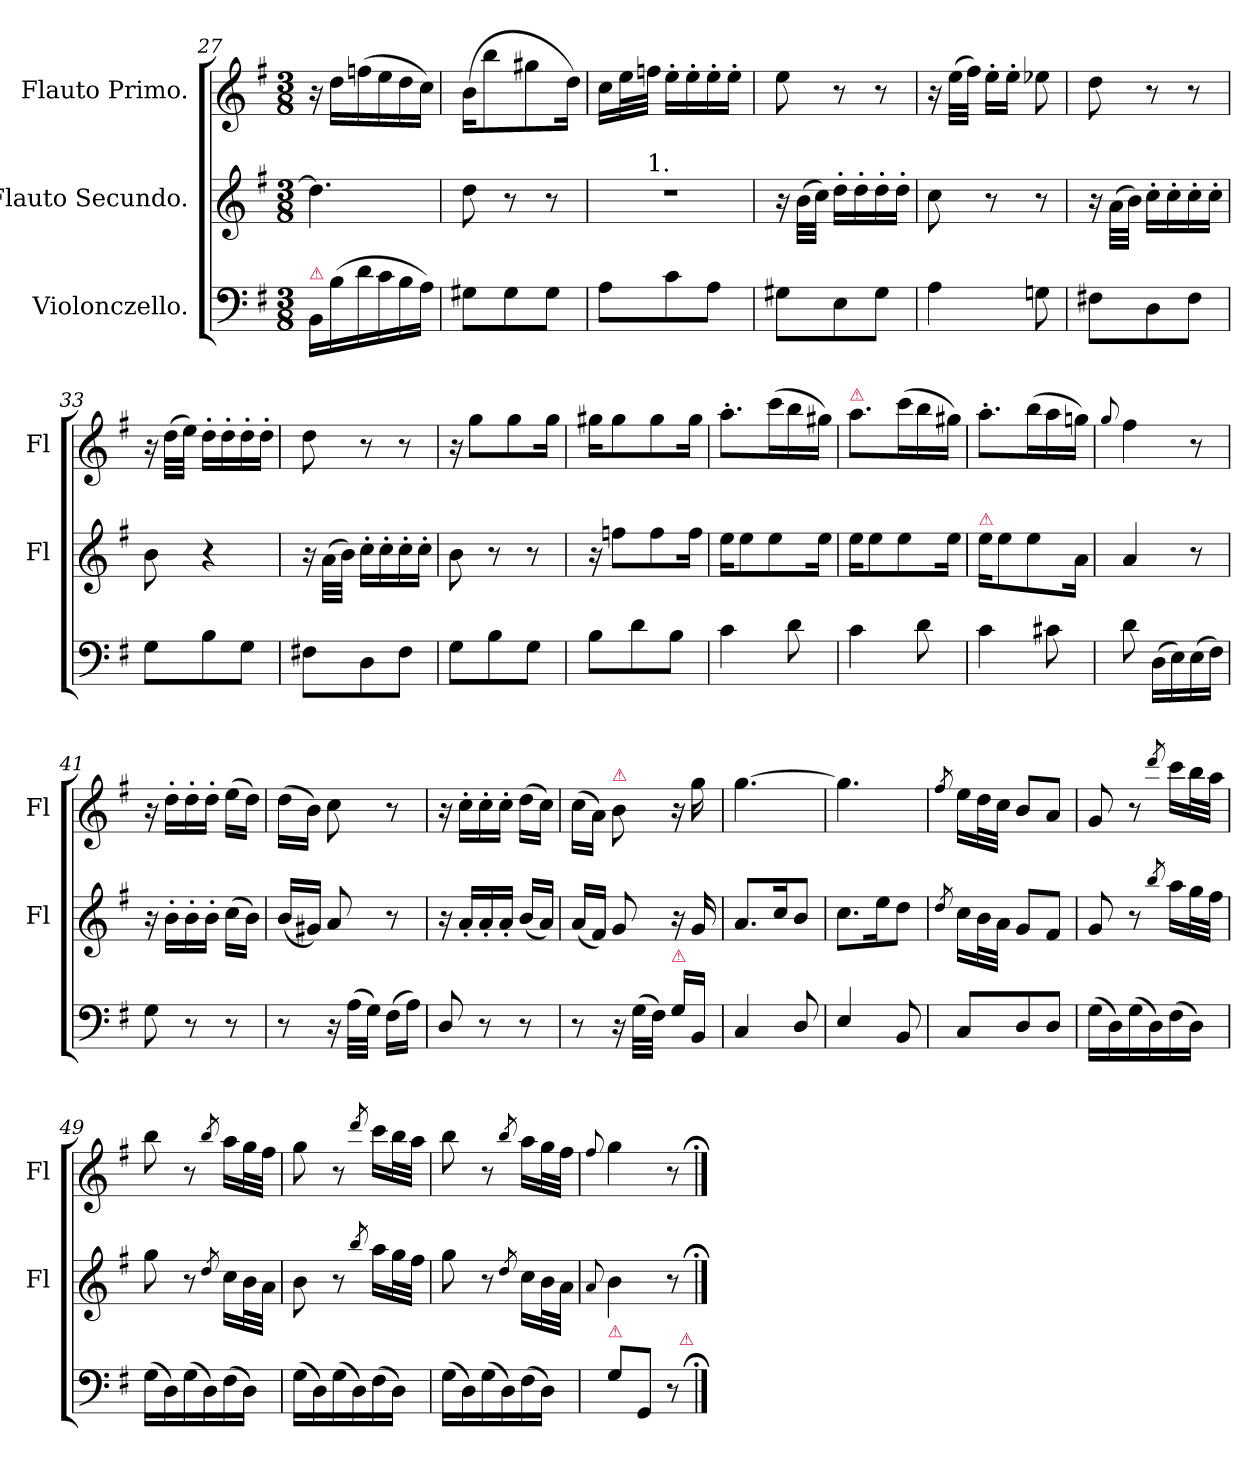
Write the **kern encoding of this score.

**kern	**dynam	**kern	**kern
*part3	*part3	*part2	*part1
*staff3	*staff3	*staff2	*staff1
*I"Violonczello.	*	*I"Flauto Secundo.	*I"Flauto Primo.
*	*	*I'Fl	*I'Fl
*clefF4	*	*clefG2	*clefG2
*k[f#]	*	*k[f#]	*k[f#]
*M3/8	*	*M3/8	*M3/8
=27	=27	=27	=27
!LO:TX:a:color=crimson:t=⚠	!	!	!
16BB/LL	.	4.dd\]	16r
(>16B\	.	.	16dd\LL
16d\	.	.	(>16ffn\
16c\	.	.	16ee\
16B\	.	.	16dd\
16A\JJ)	.	.	16cc\JJ)
=28	=28	=28	=28
8G#X\L	.	8dd\	(>16b\KL
.	.	.	8bb\
8G#\	.	8r	.
.	.	.	8gg#X\
8G#\J	.	8r	.
.	.	.	16dd\Jk)
=29	=29	=29	=29
*	*	*^	*
8A\L	.	4.r	16.ryy	16cc\LL
.	.	.	.	32ee\L
!	!	!	!LO:TX:a:t=1.	!
.	.	.	4ryy	32ffn\JJJ
8c\	.	.	.	16ee'\LL
.	.	.	.	16ee'\
8A\J	.	.	.	16ee'\
.	.	.	.	16ee'\JJ
.	.	.	32ryy	.
*	*	*v	*v	*
=30	=30	=30	=30
8G#X\L	.	16r	8ee\
.	.	(>32b\LLL	.
.	.	32cc\JJJ)	.
8E\	.	16dd'\LL	8r
.	.	16dd'\	.
8G#\J	.	16dd'\	8r
.	.	16dd'\JJ	.
=31	=31	=31	=31
4A\	.	8cc\	16r
.	.	.	(>32ee\LLL
.	.	.	32ff#\JJJ)
.	.	8r	16ee'\LL
.	.	.	16ee'\JJ
8Gn\	.	8r	8ee-X\
=32	=32	=32	=32
8F#X\L	.	16r	8dd\
.	.	(>32a\LLL	.
.	.	32b\JJJ)	.
8D\	.	16cc'\LL	8r
.	.	16cc'\	.
8F#\J	.	16cc'\	8r
.	.	16cc'\JJ	.
=33	=33	=33	=33
8G\L	.	8b\	16r
.	.	.	(>32dd\LLL
.	.	.	32ee\JJJ)
8B\	.	4r	16dd'\LL
.	.	.	16dd'\
8G\J	.	.	16dd'\
.	.	.	16dd'\JJ
=34	=34	=34	=34
8F#X\L	.	16r	8dd\
.	.	(>32a\LLL	.
.	.	32b\JJJ)	.
8D\	.	16cc'\LL	8r
.	.	16cc'\	.
8F#\J	.	16cc'\	8r
.	.	16cc'\JJ	.
=35	=35	=35	=35
8G\L	.	8b\	16r
.	.	.	8gg\L
8B\	.	8r	.
.	.	.	8gg\
8G\J	.	8r	.
.	.	.	16gg\Jk
=36	=36	=36	=36
8B\L	.	16r	16gg#X\KL
.	.	8ffn\L	8gg#\
8d\	.	.	.
.	.	8ff\	8gg#\
8B\J	.	.	.
.	.	16ff\Jk	16gg#\Jk
=37	=37	=37	=37
4c\	.	16ee\KL	8.aa'\L
.	.	8ee\	.
.	.	8ee\	(>16ccc\L
8d\	.	.	16bb\
.	.	16ee\Jk	16gg#X\JJ)
=38	=38	=38	=38
!	!	!	!LO:TX:a:color=crimson:t=⚠
4c\	.	16ee\KL	8.aa\L
.	.	8ee\	.
.	.	8ee\	(16ccc\L
8d\	.	.	16bb\
.	.	16ee\Jk	16gg#X\JJ)
=39	=39	=39	=39
!	!	!LO:TX:a:color=crimson:t=⚠	!
4c\	.	16ee\KL	8.aa'\L
.	.	8ee\	.
.	.	8ee\	(>16bb\L
8c#X\	.	.	16aa\
.	.	16a/Jk	16ggn\JJ)
=40	=40	=40	=40
.	.	.	8qqgg/
8d\	.	4a/	4ff#\
(>16D\LL	.	.	.
16E\)	.	.	.
(>16E\	.	8r	8r
16F#\JJ)	.	.	.
=41	=41	=41	=41
8G\	.	16r	16r
.	.	16b'\LL	16dd'\LL
8r	.	16b'\	16dd'\
.	.	16b'\JJ	16dd'\JJ
8r	.	(>16cc\LL	(>16ee\LL
.	.	16b\JJ)	16dd\JJ)
=42	=42	=42	=42
8r	.	(<16b/LL	(>16dd\LL
.	.	16g#X/JJ)	16b\JJ)
16r	.	8a/	8cc\
(>32A\LLL	.	.	.
32G\JJJ)	.	.	.
(>16F#\LL	.	8r	8r
16A\JJ)	.	.	.
=43	=43	=43	=43
8D/	.	16r	16r
.	.	16a'/LL	16cc'\LL
8r	.	16a'/	16cc'\
.	.	16a'/JJ	16cc'\JJ
8r	.	(<16b/LL	(>16dd\LL
.	.	16a/JJ)	16cc\JJ)
=44	=44	=44	=44
8r	.	(<16a/LL	(>16cc\LL
.	.	16f#/JJ)	16a\JJ)
!	!	!	!LO:TX:a:color=crimson:t=⚠
16r	.	8g/	8b\
(>32G\LLL	.	.	.
32F#\JJJ)	.	.	.
!LO:TX:a:color=crimson:t=⚠	!	!	!
16G\LL	.	16r	16r
16BB/JJ	.	16g/	16gg\
=45	=45	=45	=45
4C/	.	8.a/L	[4.gg\
.	.	16cc/K	.
8D/	.	8b/J	.
=46	=46	=46	=46
4E/	.	8.cc\L	4.gg\]
.	.	16ee\K	.
8BB/	.	8dd\J	.
=47	=47	=47	=47
.	.	8qdd/	8qff#/
8C/L	.	16cc\LL	16ee\LL
.	.	32b\L	32dd\L
.	.	32a\JJJ	32cc\JJJ
8D/	.	8g/L	8b/L
8D/J	.	8f#/J	8a/J
=48	=48	=48	=48
!	!LO:DY:a	!	!
(>16G\LL	for&colon;	8g/	8g/
16D\)	.	.	.
(>16G\	.	8r	8r
16D\)	.	.	.
.	.	8qbb/	8qddd/
(>16F#\	.	16aa\LL	16ccc\LL
16D\JJ)	.	32gg\L	32bb\L
.	.	32ff#\JJJ	32aa\JJJ
=49	=49	=49	=49
(>16G\LL	.	8gg\	8bb\
16D\)	.	.	.
(>16G\	.	8r	8r
16D\)	.	.	.
.	.	8qdd/	8qbb/
(>16F#\	.	16cc\LL	16aa\LL
16D\JJ)	.	32b\L	32gg\L
.	.	32a\JJJ	32ff#\JJJ
=50	=50	=50	=50
(>16G\LL	.	8b\	8gg\
16D\)	.	.	.
(>16G\	.	8r	8r
16D\)	.	.	.
.	.	8qbb/	8qddd/
(>16F#\	.	16aa\LL	16ccc\LL
16D\JJ)	.	32gg\L	32bb\L
.	.	32ff#\JJJ	32aa\JJJ
=51	=51	=51	=51
(>16G\LL	.	8gg\	8bb\
16D\)	.	.	.
(>16G\	.	8r	8r
16D\)	.	.	.
.	.	8qdd/	8qbb/
(>16F#\	.	16cc\LL	16aa\LL
16D\JJ)	.	32b\L	32gg\L
.	.	32a\JJJ	32ff#\JJJ
=52	=52	=52	=52
.	.	8qqa/	8qqff#/
!LO:TX:a:color=crimson:t=⚠	!	!	!
8G\L	.	4b\	4gg\
8GG/J	.	.	.
8r	.	8r	8r
!LO:TX:a:color=crimson:t=⚠	!	!	!
==;	==;	==;	==;
*-	*-	*-	*-
